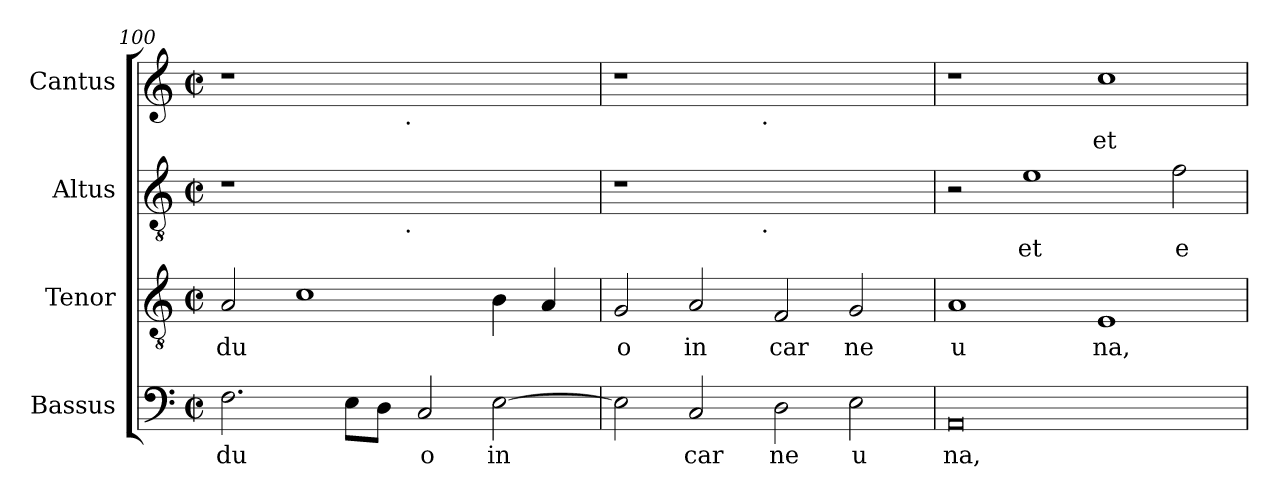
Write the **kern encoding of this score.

**kern	**text	**kern	**text	**kern	**text	**kern	**text
*part4	*part4	*part3	*part3	*part2	*part2	*part1	*part1
*staff4	*staff4	*staff3	*staff3	*staff2	*staff2	*staff1	*staff1
*I"Bassus	*	*I"Tenor	*	*I"Altus	*	*I"Cantus	*
*clefF4	*	*clefGv2	*	*clefGv2	*	*clefG2	*
*k[]	*	*k[]	*	*k[]	*	*k[]	*
*C:	*	*C:	*	*C:	*	*C:	*
*M2/2	*	*M2/2	*	*M2/2	*	*M2/2	*
*met(c|)	*	*met(c|)	*	*met(c|)	*	*met(c|)	*
=100	=100	=100	=100	=100	=100	=100	=100
!	!LO:LY:b:cj	!	!LO:LY:b:cj	!	!	!	!
*	*	*	*	*^	*	*^	*
2.F\	du	2A/	du	1r	2ryy	.	1r	2ryy	.
!	!	!	!LO:LY:b:cj	!	!	!	!	!	!
.	.	1c	.	.	4...ryy	.	.	4...ryy	.
!	!LO:LY:b:cj	!	!	!	!	!	!	!	!
8E\L	.	.	.	.	.	.	.	.	.
!	!LO:LY:b:cj	!	!	!	!	!	!	!	!
8D\J	.	.	.	.	.	.	.	.	.
!	!	!	!	!	!	!	!	!LO:TX:b:t=.	!
!	!	!	!	!	!LO:TX:b:t=.	!	!	!	!
.	.	.	.	.	1ryy	.	.	1ryy	.
!	!LO:LY:b:cj	!	!	!	!	!	!	!	!
2C/	o	.	.	1ryy	.	.	1ryy	.	.
!	!LO:LY:b:cj	!	!LO:LY:b:cj	!	!	!	!	!	!
[>2E\	in	4B\	.	.	.	.	.	.	.
!	!	!	!LO:LY:b:cj	!	!	!	!	!	!
.	.	4A/	.	.	.	.	.	.	.
.	.	.	.	.	32ryy	.	.	32ryy	.
=101	=101	=101	=101	=101	=101	=101	=101	=101	=101
!	!LO:LY:b:cj	!	!LO:LY:b:cj	!	!	!	!	!	!
2E\]	.	2G/	o	1r	2ryy	.	1r	2ryy	.
!	!LO:LY:b:cj	!	!LO:LY:b:cj	!	!	!	!	!	!
2C/	car	2A/	in	.	4...ryy	.	.	4...ryy	.
!	!	!	!	!	!	!	!	!LO:TX:b:t=.	!
!	!	!	!	!	!LO:TX:b:t=.	!	!	!	!
.	.	.	.	.	1ryy	.	.	1ryy	.
!	!LO:LY:b:cj	!	!LO:LY:b:cj	!	!	!	!	!	!
2D\	ne	2F/	car	1ryy	.	.	1ryy	.	.
!	!LO:LY:b:cj	!	!LO:LY:b:cj	!	!	!	!	!	!
2E\	u	2G/	ne	.	.	.	.	.	.
.	.	.	.	.	32ryy	.	.	32ryy	.
=102	=102	=102	=102	=102	=102	=102	=102	=102	=102
!	!LO:LY:b:cj	!	!LO:LY:b:cj	!	!	!	!	!	!
*	*	*	*	*v	*v	*	*	*	*
*	*	*	*	*	*	*v	*v	*
0AA	na,	1A	u	2r	.	1r	.
!	!	!	!	!	!LO:LY:b:cj	!	!
.	.	.	.	1e	et	.	.
!	!	!	!LO:LY:b:cj	!	!	!	!LO:LY:b:cj
.	.	1E	na,	.	.	1cc	et
!	!	!	!	!	!LO:LY:b:cj	!	!
.	.	.	.	2f\	e	.	.
=	=	=	=	=	=	=	=
*-	*-	*-	*-	*-	*-	*-	*-
